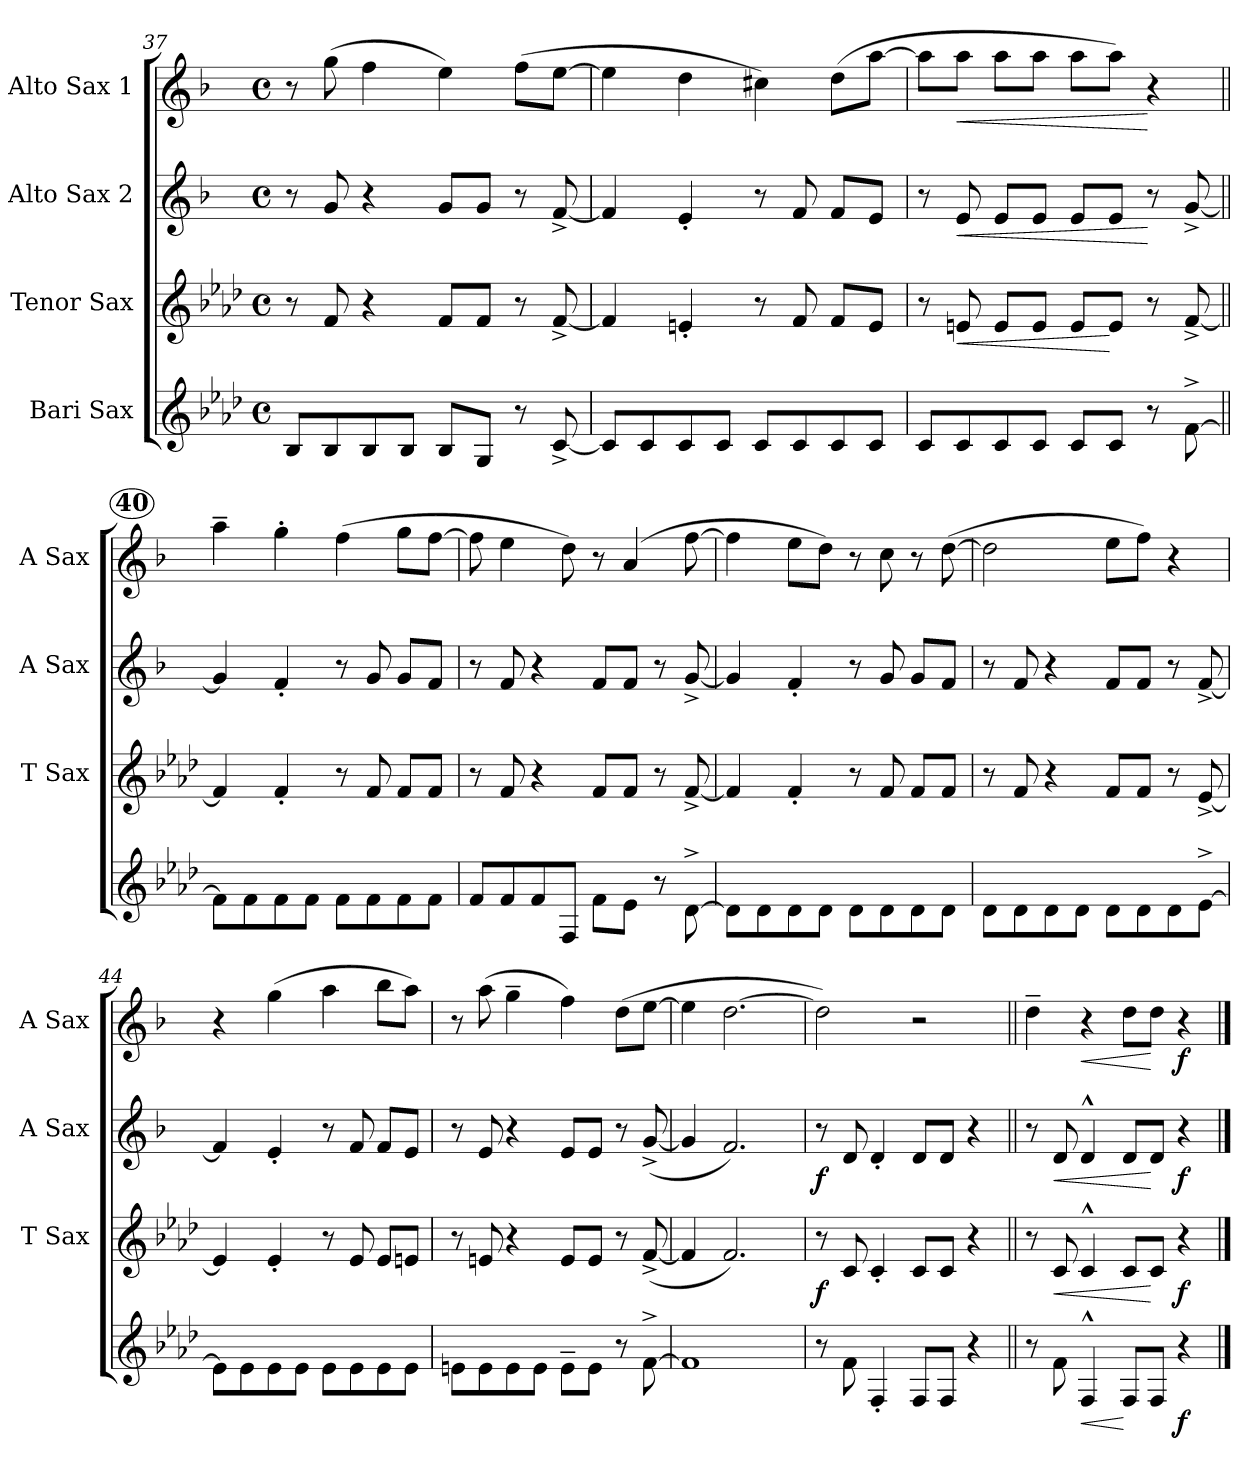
**kern	**dynam	**kern	**dynam	**kern	**dynam	**kern	**dynam
*part4	*part4	*part3	*part3	*part2	*part2	*part1	*part1
*staff4	*staff4	*staff3	*staff3	*staff2	*staff2	*staff1	*staff1
*I"Bari Sax	*	*I"Tenor Sax	*	*I"Alto Sax 2	*	*I"Alto Sax 1	*
*	*	*I'T Sax	*	*I'A Sax	*	*I'A Sax	*
*clefG2	*	*clefG2	*	*clefG2	*	*clefG2	*
*ITrd12c21	*	*ITrd8c14	*	*ITrd5c9	*	*ITrd5c9	*
*k[b-e-a-d-]	*	*k[b-e-a-d-]	*	*k[b-e-a-d-]	*	*k[b-e-a-d-]	*
*A-:	*	*A-:	*	*A-:	*	*A-:	*
*M4/4	*	*M4/4	*	*M4/4	*	*M4/4	*
*met(c)	*	*met(c)	*	*met(c)	*	*met(c)	*
=37	=37	=37	=37	=37	=37	=37	=37
8BB-/L	.	8r	.	8r	.	8r	.
8BB-/	.	8F/	.	8B-/	.	(>8b-\	.
8BB-/	.	4r	.	4r	.	4a-\	.
8BB-/J	.	.	.	.	.	.	.
8BB-/L	.	8F/L	.	8B-/L	.	4g\)	.
8GG/J	.	8F/J	.	8B-/J	.	.	.
8r	.	8r	.	8r	.	(>8a-\L	.
[8C^</	.	[8F^</	.	[8A-^</	.	[8g\J	.
!!LO:LB:g=z
=38	=38	=38	=38	=38	=38	=38	=38
8C/L]	.	4F/]	.	4A-/]	.	4g\]	.
8C/	.	.	.	.	.	.	.
8C/	.	4En'</	.	4G'</	.	4f\	.
8C/J	.	.	.	.	.	.	.
8C/L	.	8r	.	8r	.	4en\)	.
8C/	.	8F/	.	8A-/	.	.	.
8C/	.	8F/L	.	8A-/L	.	(>8f\L	.
8C/J	.	8E/J	.	8G/J	.	[8cc\J	.
=39	=39	=39	=39	=39	=39	=39	=39
8C/L	.	8r	.	8r	.	8cc\L]	.
!	!	!	!LO:HP:b	!	!LO:HP:b	!	!LO:HP:b
8C/	.	8En/	<	8G/	<	8cc\J	<
8C/	.	8E/L	.	8G/L	.	8cc\L	.
8C/J	.	8E/J	.	8G/J	.	8cc\J	.
8C/L	.	8E/L	.	8G/L	.	8cc\L	.
8C/J	.	8E/J	[	8G/J	.	8cc\J)	.
8r	.	8r	.	8r	[	4r	[
[8F^>\	.	[8F^</	.	[8B-^</	.	.	.
!!LO:REH:place=s1:a:B:enc=circle:fs=11.9:t=40
=40||	=40||	=40||	=40||	=40||	=40||	=40||	=40||
8F\L]	.	4F/]	.	4B-/]	.	4cc~>\	.
8F\	.	.	.	.	.	.	.
8F\	.	4F'</	.	4A-'</	.	4b-'>\	.
8F\J	.	.	.	.	.	.	.
8F\L	.	8r	.	8r	.	(>4a-\	.
8F\	.	8F/	.	8B-/	.	.	.
8F\	.	8F/L	.	8B-/L	.	8b-\L	.
8F\J	.	8F/J	.	8A-/J	.	[8a-\J	.
=41	=41	=41	=41	=41	=41	=41	=41
8F/L	.	8r	.	8r	.	8a-\]	.
8F/	.	8F/	.	8A-/	.	4g\	.
8F/	.	4r	.	4r	.	.	.
8FF/J	.	.	.	.	.	8f\)	.
8F\L	.	8F/L	.	8A-/L	.	8r	.
8E-\J	.	8F/J	.	8A-/J	.	(4c/	.
8r	.	8r	.	8r	.	.	.
[8D-^>\	.	[8F^</	.	[8B-^</	.	[8a-\	.
=42	=42	=42	=42	=42	=42	=42	=42
8D-\L]	.	4F/]	.	4B-/]	.	4a-\]	.
8D-\	.	.	.	.	.	.	.
8D-\	.	4F'</	.	4A-'</	.	8g\L	.
8D-\J	.	.	.	.	.	8f\J)	.
8D-\L	.	8r	.	8r	.	8r	.
8D-\	.	8F/	.	8B-/	.	8e-\	.
8D-\	.	8F/L	.	8B-/L	.	8r	.
8D-\J	.	8F/J	.	8A-/J	.	(>[8f\	.
=43	=43	=43	=43	=43	=43	=43	=43
8D-\L	.	8r	.	8r	.	2f\]	.
8D-\	.	8F/	.	8A-/	.	.	.
8D-\	.	4r	.	4r	.	.	.
8D-\J	.	.	.	.	.	.	.
8D-\L	.	8F/L	.	8A-/L	.	8g\L	.
8D-\	.	8F/J	.	8A-/J	.	8a-\J)	.
8D-\	.	8r	.	8r	.	4r	.
[8E-^>\J	.	[8E-^</	.	[8A-^</	.	.	.
!!LO:PB:g=z
=44	=44	=44	=44	=44	=44	=44	=44
8E-\L]	.	4E-/]	.	4A-/]	.	4r	.
8E-\	.	.	.	.	.	.	.
8E-\	.	4E-'</	.	4G'</	.	(>4b-\	.
8E-\J	.	.	.	.	.	.	.
8E-\L	.	8r	.	8r	.	4cc\	.
8E-\	.	8E-/	.	8A-/	.	.	.
8E-\	.	8E-/L	.	8A-/L	.	8dd-\L	.
8E-\J	.	8En/J	.	8G/J	.	8cc\J)	.
=45	=45	=45	=45	=45	=45	=45	=45
8En\L	.	8r	.	8r	.	8r	.
8E\	.	8En/	.	8G/	.	(>8cc\	.
8E\	.	4r	.	4r	.	4b-~>\	.
8E\J	.	.	.	.	.	.	.
8E~>\L	.	8E/L	.	8G/L	.	4a-\)	.
8E\J	.	8E/J	.	8G/J	.	.	.
8r	.	8r	.	8r	.	(>8f\L	.
[8F^>\	.	(<[8F^</	.	(<[8B-^</	.	[8g\J	.
=46	=46	=46	=46	=46	=46	=46	=46
1F]	.	4F/]	.	4B-/]	.	4g\]	.
.	.	2.F/)	.	2.A-/)	.	[2.f\	.
=47	=47	=47	=47	=47	=47	=47	=47
!	!	!	!LO:DY:b	!	!LO:DY:b	!	!
8r	.	8r	f	8r	f	2f\])	.
8F\	.	8C/	.	8F/	.	.	.
4FF'</	.	4C'</	.	4F'</	.	.	.
8FF/L	.	8C/L	.	8F/L	.	2r	.
8FF/J	.	8C/J	.	8F/J	.	.	.
4r	.	4r	.	4r	.	.	.
!!LO:LB:g=z
=48||	=48||	=48||	=48||	=48||	=48||	=48||	=48||
8r	.	8r	.	8r	.	4f~>\	.
!	!	!	!LO:HP:b	!	!LO:HP:b	!	!
8F\	.	8C/	<	8F/	<	.	.
!	!LO:HP:b	!	!	!	!	!	!LO:HP:b
4FF^^>/	<	4C^^>/	.	4F^^>/	.	4r	<
8FF/L	[	8C/L	.	8F/L	.	8f\L	.
8FF/J	.	8C/J	[	8F/J	[	8f\J	[
!	!LO:DY:b	!	!LO:DY:b	!	!LO:DY:b	!	!LO:DY:b
4r	f	4r	f	4r	f	4r	f
==	==	==	==	==	==	==	==
*-	*-	*-	*-	*-	*-	*-	*-
